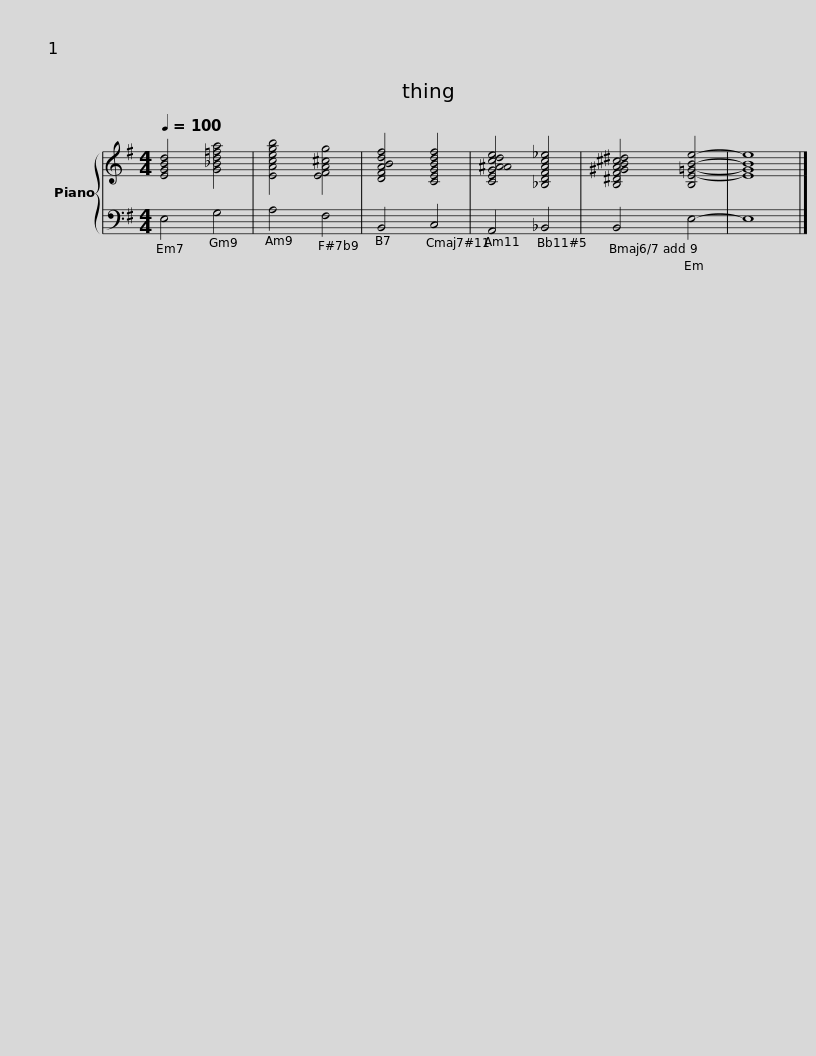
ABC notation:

X:1
%%score { 1 | 2 }
L:1/8
Q:1/4=100
M:4/4
I:linebreak $
K:G
V:1 treble
V:2 bass
V:1
 [EGBd]4 [G_Bd=fa]4 | [EAcegb]4 [EFA^cg]4 | [DFABdf]4 [CEGBdf]4 | [CEGA^Acde]4 [_B,DFAc_e]4 | [B,^DF^GAB^c^d]4 [B,E-=G-B-e-]4 | %5
 [EGBe]8 |] %6
V:2
 E,4 G,4 | A,4 F,4 | B,,4 C,4 | A,,4 _B,,4 | B,,4 E,4- | %5
 E,8 |] %6
